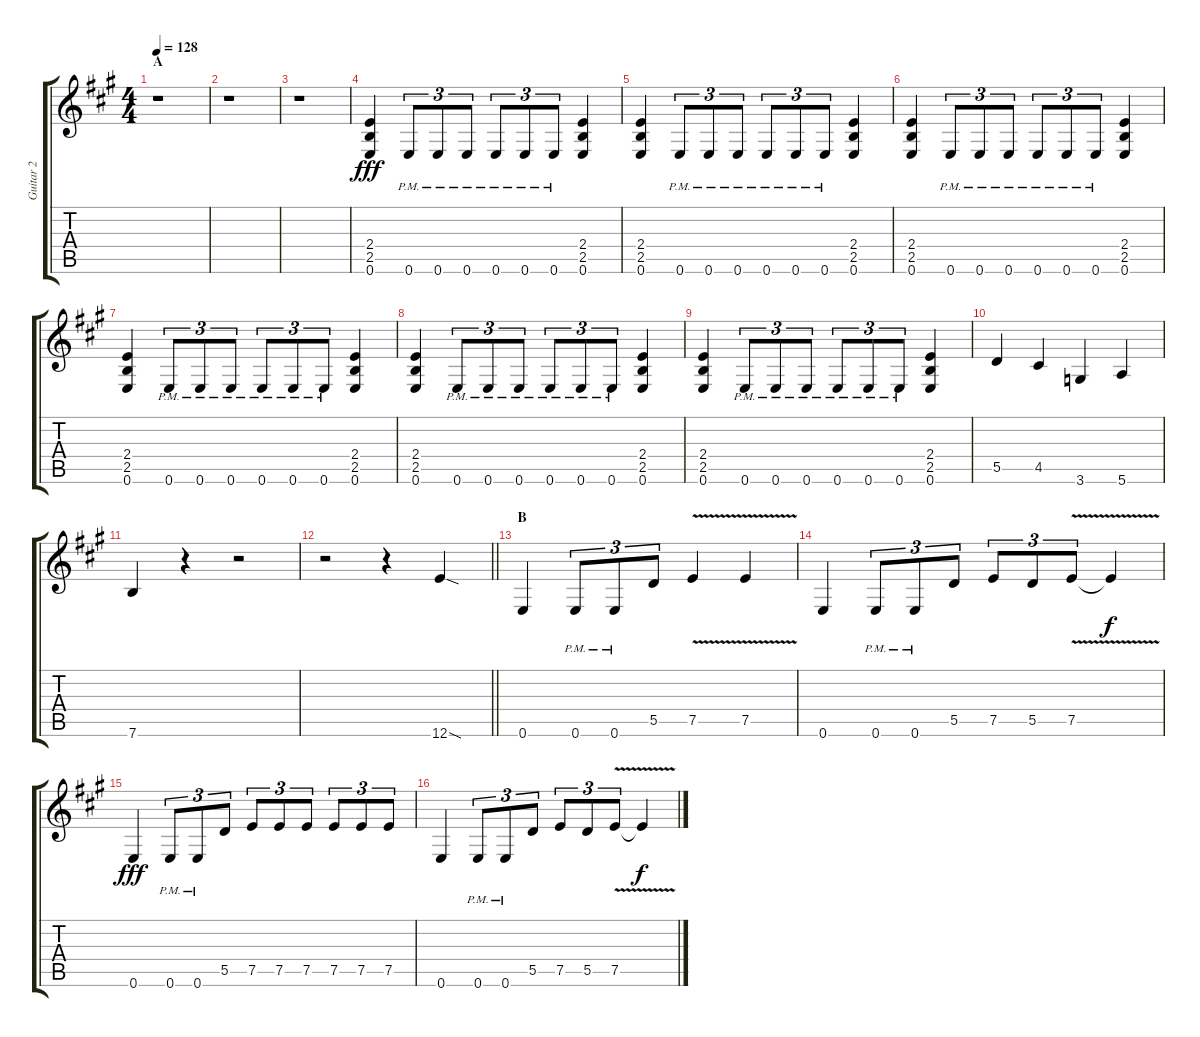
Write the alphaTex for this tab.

\track ("Guitar 2" "Guitar 2") {instrument distortionguitar}
\staff {score tabs}
\tuning (E4 B3 G3 D3 A2 E2) {hide}
\ts (4 4)
\section ("" "A")
\tempo 128
\clef g2
\ks a
r.1{dy fff instrument distortionguitar} |
r.1 |
r.1 |
(2.4 2.5 0.6).4 0.6{pm}.8{tu (3 2)} 0.6{pm}.8{tu (3 2)} 0.6{pm}.8{tu (3 2)} 0.6{pm}.8{tu (3 2)} 0.6{pm}.8{tu (3 2)} 0.6{pm}.8{tu (3 2)} (2.4 2.5 0.6).4 |
(2.4 2.5 0.6).4 0.6{pm}.8{tu (3 2)} 0.6{pm}.8{tu (3 2)} 0.6{pm}.8{tu (3 2)} 0.6{pm}.8{tu (3 2)} 0.6{pm}.8{tu (3 2)} 0.6{pm}.8{tu (3 2)} (2.4 2.5 0.6).4 |
(2.4 2.5 0.6).4 0.6{pm}.8{tu (3 2)} 0.6{pm}.8{tu (3 2)} 0.6{pm}.8{tu (3 2)} 0.6{pm}.8{tu (3 2)} 0.6{pm}.8{tu (3 2)} 0.6{pm}.8{tu (3 2)} (2.4 2.5 0.6).4 |
(2.4 2.5 0.6).4 0.6{pm}.8{tu (3 2)} 0.6{pm}.8{tu (3 2)} 0.6{pm}.8{tu (3 2)} 0.6{pm}.8{tu (3 2)} 0.6{pm}.8{tu (3 2)} 0.6{pm}.8{tu (3 2)} (2.4 2.5 0.6).4 |
(2.4 2.5 0.6).4 0.6{pm}.8{tu (3 2)} 0.6{pm}.8{tu (3 2)} 0.6{pm}.8{tu (3 2)} 0.6{pm}.8{tu (3 2)} 0.6{pm}.8{tu (3 2)} 0.6{pm}.8{tu (3 2)} (2.4 2.5 0.6).4 |
(2.4 2.5 0.6).4 0.6{pm}.8{tu (3 2)} 0.6{pm}.8{tu (3 2)} 0.6{pm}.8{tu (3 2)} 0.6{pm}.8{tu (3 2)} 0.6{pm}.8{tu (3 2)} 0.6{pm}.8{tu (3 2)} (2.4 2.5 0.6).4 |
5.5.4 4.5.4 3.6.4 5.6.4 |
7.6.4 r.4 r.2 |
\barLineRight lightlight
r.2 r.4 12.6{sod}.4 |
\section ("" "B")
0.6.4 0.6{pm}.8{tu (3 2)} 0.6{pm}.8{tu (3 2)} 5.5.8{tu (3 2)} 7.5{v}.4 7.5{v}.4 |
0.6.4 0.6{pm}.8{tu (3 2)} 0.6{pm}.8{tu (3 2)} 5.5.8{tu (3 2)} 7.5.8{tu (3 2)} 5.5.8{tu (3 2)} 7.5{v}.8{tu (3 2)} 7.5{t}.4{dy f} |
0.6.4{dy fff} 0.6{pm}.8{tu (3 2)} 0.6{pm}.8{tu (3 2)} 5.5.8{tu (3 2)} 7.5.8{tu (3 2)} 7.5.8{tu (3 2)} 7.5.8{tu (3 2)} 7.5.8{tu (3 2)} 7.5.8{tu (3 2)} 7.5.8{tu (3 2)} |
0.6.4 0.6{pm}.8{tu (3 2)} 0.6{pm}.8{tu (3 2)} 5.5.8{tu (3 2)} 7.5.8{tu (3 2)} 5.5.8{tu (3 2)} 7.5{v}.8{tu (3 2)} 7.5{t}.4{dy f}
